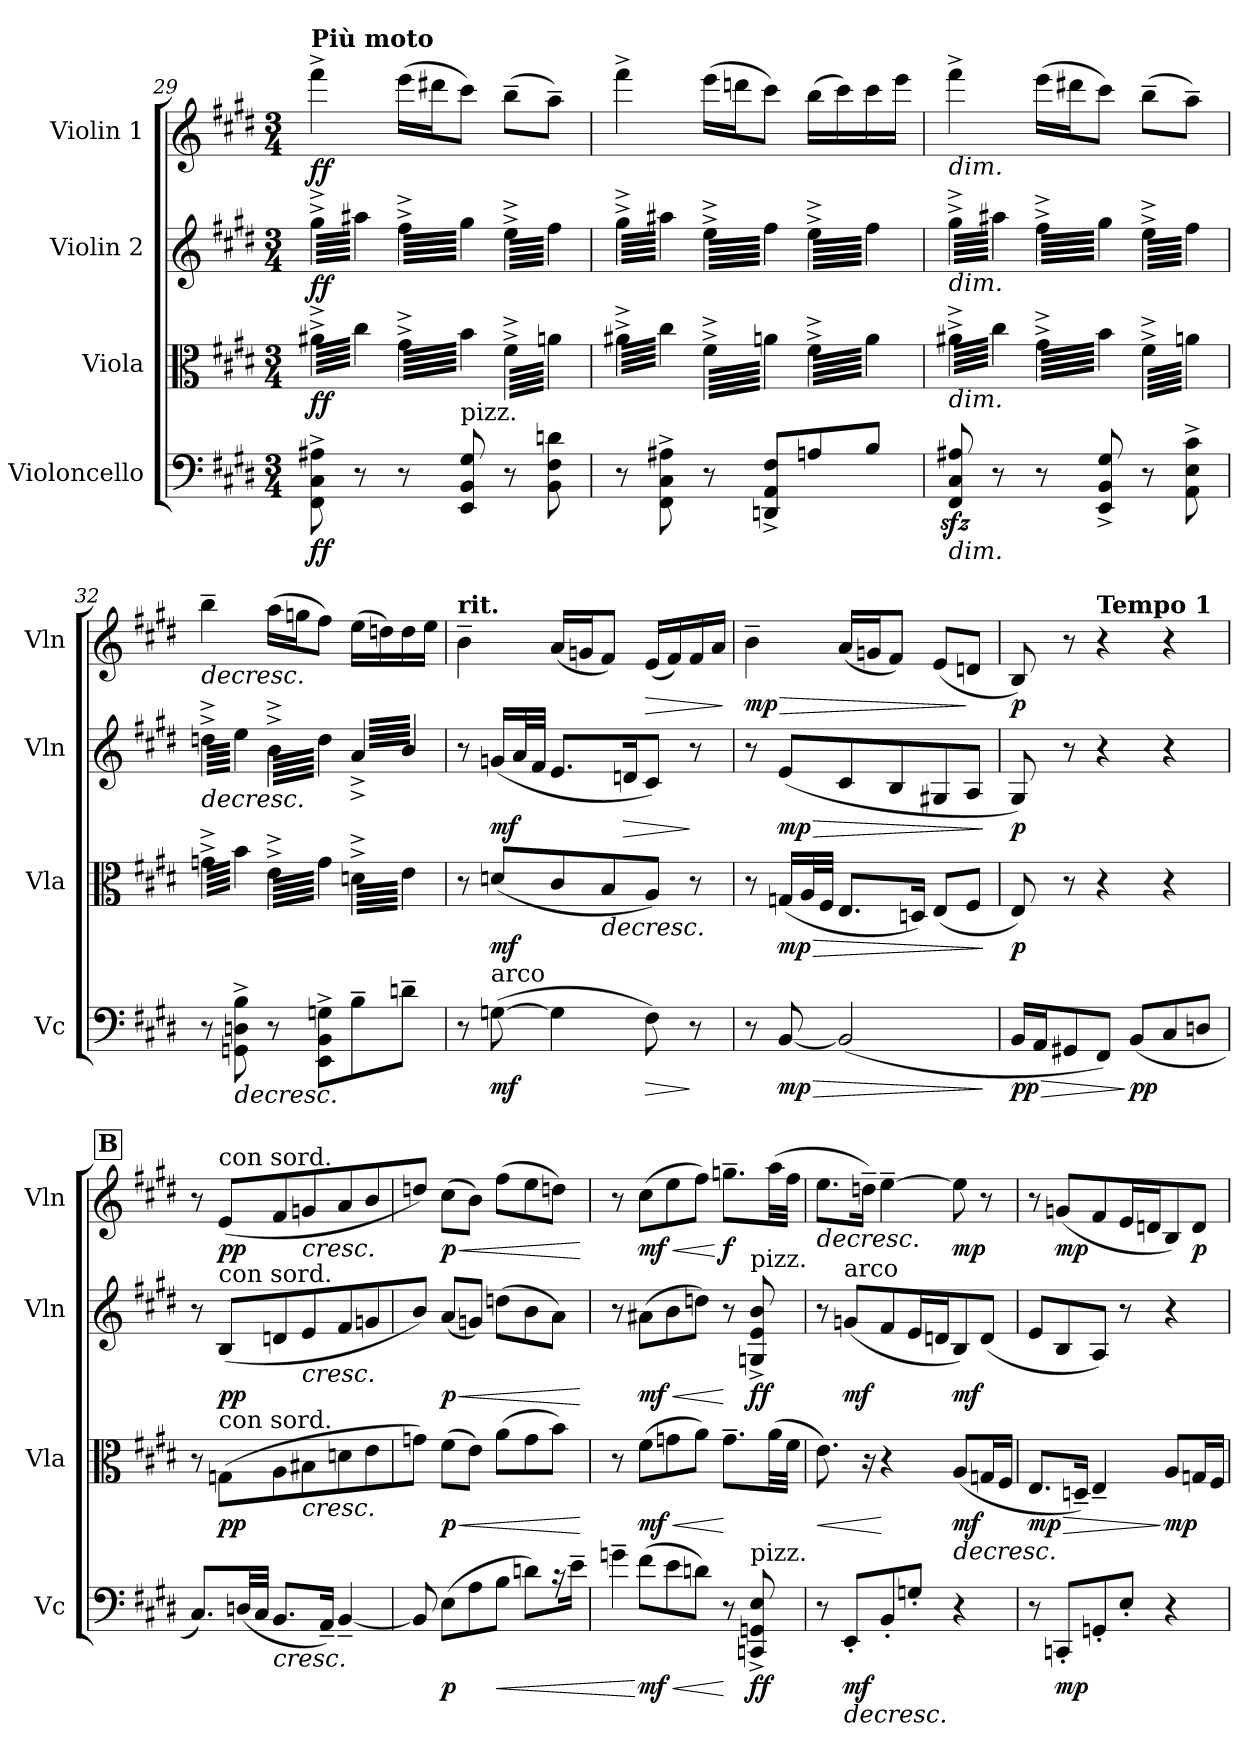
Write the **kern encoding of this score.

**kern	**dynam	**kern	**dynam	**kern	**dynam	**kern	**dynam
*part4	*part4	*part3	*part3	*part2	*part2	*part1	*part1
*staff4	*staff4	*staff3	*staff3	*staff2	*staff2	*staff1	*staff1
*I"Violoncello	*	*I"Viola	*	*I"Violin 2	*	*I"Violin 1	*
*I'Vc	*	*I'Vla	*	*I'Vln	*	*I'Vln	*
*clefF4	*	*clefC3	*	*clefG2	*	*clefG2	*
*k[f#c#g#d#]	*	*k[f#c#g#d#]	*	*k[f#c#g#d#]	*	*k[f#c#g#d#]	*
*M3/4	*	*M3/4	*	*M3/4	*	*M3/4	*
=29	=29	=29	=29	=29	=29	=29	=29
!	!	!	!	!	!	!LO:TX:a:B:t=Più moto	!
!	!LO:DY:b	!	!LO:DY:b	!	!LO:DY:b	!	!LO:DY:b
*	*	*tremolo	*	*	*	*	*
*	*	*	*	*tremolo	*	*	*
8FF#\^ 8C#\^ 8A#X\^	ff	(64a#X^\LLLL	ff	(64gg#^\LLLL	ff	4fff#^\	ff
.	.	64cc#\)	.	64aa#X\)	.	.	.
.	.	64a#X^\	.	64gg#^\	.	.	.
.	.	64cc#\)	.	64aa#X\)	.	.	.
.	.	64a#X^\	.	64gg#^\	.	.	.
.	.	64cc#\)	.	64aa#X\)	.	.	.
.	.	64a#X^\	.	64gg#^\	.	.	.
.	.	64cc#\)	.	64aa#X\)	.	.	.
8r	.	64a#X^\	.	64gg#^\	.	.	.
.	.	64cc#\)	.	64aa#X\)	.	.	.
.	.	64a#X^\	.	64gg#^\	.	.	.
.	.	64cc#\)	.	64aa#X\)	.	.	.
.	.	64a#X^\	.	64gg#^\	.	.	.
.	.	64cc#\)	.	64aa#X\)	.	.	.
.	.	64a#X^\	.	64gg#^\	.	.	.
.	.	64cc#\)JJJJ	.	64aa#X\)JJJJ	.	.	.
8r	.	(64g#^\LLLL	.	(64ff#^\LLLL	.	(16eee\LL	.
.	.	64b\)	.	64gg#\)	.	.	.
.	.	64g#^\	.	64ff#^\	.	.	.
.	.	64b\)	.	64gg#\)	.	.	.
.	.	64g#^\	.	64ff#^\	.	16ddd#X\J	.
.	.	64b\)	.	64gg#\)	.	.	.
.	.	64g#^\	.	64ff#^\	.	.	.
.	.	64b\)	.	64gg#\)	.	.	.
!LO:TX:a:t=pizz.	!	!	!	!	!	!	!
8EE/ 8BB/ 8G#/	.	64g#^\	.	64ff#^\	.	8ccc#\J)	.
.	.	64b\)	.	64gg#\)	.	.	.
.	.	64g#^\	.	64ff#^\	.	.	.
.	.	64b\)	.	64gg#\)	.	.	.
.	.	64g#^\	.	64ff#^\	.	.	.
.	.	64b\)	.	64gg#\)	.	.	.
.	.	64g#^\	.	64ff#^\	.	.	.
.	.	64b\)JJJJ	.	64gg#\)JJJJ	.	.	.
8r	.	(64f#^\LLLL	.	(64ee^\LLLL	.	(8bb~\L	.
.	.	64an\)	.	64ff#\)	.	.	.
.	.	64f#^\	.	64ee^\	.	.	.
.	.	64an\)	.	64ff#\)	.	.	.
.	.	64f#^\	.	64ee^\	.	.	.
.	.	64an\)	.	64ff#\)	.	.	.
.	.	64f#^\	.	64ee^\	.	.	.
.	.	64an\)	.	64ff#\)	.	.	.
8BB\ 8F#\ 8dn\	.	64f#^\	.	64ee^\	.	8aa~\J)	.
.	.	64an\)	.	64ff#\)	.	.	.
.	.	64f#^\	.	64ee^\	.	.	.
.	.	64an\)	.	64ff#\)	.	.	.
.	.	64f#^\	.	64ee^\	.	.	.
.	.	64an\)	.	64ff#\)	.	.	.
.	.	64f#^\	.	64ee^\	.	.	.
.	.	64an\)JJJJ	.	64ff#\)JJJJ	.	.	.
=30	=30	=30	=30	=30	=30	=30	=30
8r	.	(64a#X^\LLLL	.	(64gg#^\LLLL	.	4fff#^\	.
.	.	64cc#\)	.	64aa#X\)	.	.	.
.	.	64a#X^\	.	64gg#^\	.	.	.
.	.	64cc#\)	.	64aa#X\)	.	.	.
.	.	64a#X^\	.	64gg#^\	.	.	.
.	.	64cc#\)	.	64aa#X\)	.	.	.
.	.	64a#X^\	.	64gg#^\	.	.	.
.	.	64cc#\)	.	64aa#X\)	.	.	.
8FF#\^ 8C#\^ 8A#X\^	.	64a#X^\	.	64gg#^\	.	.	.
.	.	64cc#\)	.	64aa#X\)	.	.	.
.	.	64a#X^\	.	64gg#^\	.	.	.
.	.	64cc#\)	.	64aa#X\)	.	.	.
.	.	64a#X^\	.	64gg#^\	.	.	.
.	.	64cc#\)	.	64aa#X\)	.	.	.
.	.	64a#X^\	.	64gg#^\	.	.	.
.	.	64cc#\)JJJJ	.	64aa#X\)JJJJ	.	.	.
8r	.	(64f#^\LLLL	.	(64ee^\LLLL	.	(16eee\LL	.
.	.	64an\)	.	64ff#\)	.	.	.
.	.	64f#^\	.	64ee^\	.	.	.
.	.	64an\)	.	64ff#\)	.	.	.
.	.	64f#^\	.	64ee^\	.	16dddn\J	.
.	.	64an\)	.	64ff#\)	.	.	.
.	.	64f#^\	.	64ee^\	.	.	.
.	.	64an\)	.	64ff#\)	.	.	.
8DDn/^ 8AA/^ 8F#/^L	.	64f#^\	.	64ee^\	.	8ccc#\J)	.
.	.	64an\)	.	64ff#\)	.	.	.
.	.	64f#^\	.	64ee^\	.	.	.
.	.	64an\)	.	64ff#\)	.	.	.
.	.	64f#^\	.	64ee^\	.	.	.
.	.	64an\)	.	64ff#\)	.	.	.
.	.	64f#^\	.	64ee^\	.	.	.
.	.	64an\)JJJJ	.	64ff#\)JJJJ	.	.	.
8An/	.	(64f#^\LLLL	.	(64ee^\LLLL	.	(16bb\LL	.
.	.	64a\)	.	64ff#\)	.	.	.
.	.	64f#^\	.	64ee^\	.	.	.
.	.	64a\)	.	64ff#\)	.	.	.
.	.	64f#^\	.	64ee^\	.	16ccc#\)	.
.	.	64a\)	.	64ff#\)	.	.	.
.	.	64f#^\	.	64ee^\	.	.	.
.	.	64a\)	.	64ff#\)	.	.	.
8B/J	.	64f#^\	.	64ee^\	.	16ccc#\	.
.	.	64a\)	.	64ff#\)	.	.	.
.	.	64f#^\	.	64ee^\	.	.	.
.	.	64a\)	.	64ff#\)	.	.	.
.	.	64f#^\	.	64ee^\	.	16eee\JJ	.
.	.	64a\)	.	64ff#\)	.	.	.
.	.	64f#^\	.	64ee^\	.	.	.
.	.	64a\)JJJJ	.	64ff#\)JJJJ	.	.	.
=31	=31	=31	=31	=31	=31	=31	=31
!	!	!	!	!	!	!LO:TX:b:i:t=dim.	!
!	!	!	!	!LO:TX:b:i:t=dim.	!	!	!
!	!	!LO:TX:b:i:t=dim.	!	!	!	!	!
!LO:TX:b:i:t=dim.	!	!	!	!	!	!	!
8FF#/zz< 8C#/zz< 8A#X/zz<	.	(64a#X^\LLLL	.	(64gg#^\LLLL	.	4fff#^\	.
.	.	64cc#\)	.	64aa#X\)	.	.	.
.	.	64a#X^\	.	64gg#^\	.	.	.
.	.	64cc#\)	.	64aa#X\)	.	.	.
.	.	64a#X^\	.	64gg#^\	.	.	.
.	.	64cc#\)	.	64aa#X\)	.	.	.
.	.	64a#X^\	.	64gg#^\	.	.	.
.	.	64cc#\)	.	64aa#X\)	.	.	.
8r	.	64a#X^\	.	64gg#^\	.	.	.
.	.	64cc#\)	.	64aa#X\)	.	.	.
.	.	64a#X^\	.	64gg#^\	.	.	.
.	.	64cc#\)	.	64aa#X\)	.	.	.
.	.	64a#X^\	.	64gg#^\	.	.	.
.	.	64cc#\)	.	64aa#X\)	.	.	.
.	.	64a#X^\	.	64gg#^\	.	.	.
.	.	64cc#\)JJJJ	.	64aa#X\)JJJJ	.	.	.
8r	.	(64g#^\LLLL	.	(64ff#^\LLLL	.	(16eee\LL	.
.	.	64b\)	.	64gg#\)	.	.	.
.	.	64g#^\	.	64ff#^\	.	.	.
.	.	64b\)	.	64gg#\)	.	.	.
.	.	64g#^\	.	64ff#^\	.	16ddd#X\J	.
.	.	64b\)	.	64gg#\)	.	.	.
.	.	64g#^\	.	64ff#^\	.	.	.
.	.	64b\)	.	64gg#\)	.	.	.
8EE/^ 8BB/^ 8G#/^	.	64g#^\	.	64ff#^\	.	8ccc#\J)	.
.	.	64b\)	.	64gg#\)	.	.	.
.	.	64g#^\	.	64ff#^\	.	.	.
.	.	64b\)	.	64gg#\)	.	.	.
.	.	64g#^\	.	64ff#^\	.	.	.
.	.	64b\)	.	64gg#\)	.	.	.
.	.	64g#^\	.	64ff#^\	.	.	.
.	.	64b\)JJJJ	.	64gg#\)JJJJ	.	.	.
8r	.	(64f#^\LLLL	.	(64ee^\LLLL	.	(8bb~\L	.
.	.	64an\)	.	64ff#\)	.	.	.
.	.	64f#^\	.	64ee^\	.	.	.
.	.	64an\)	.	64ff#\)	.	.	.
.	.	64f#^\	.	64ee^\	.	.	.
.	.	64an\)	.	64ff#\)	.	.	.
.	.	64f#^\	.	64ee^\	.	.	.
.	.	64an\)	.	64ff#\)	.	.	.
8AA\^ 8E\^ 8c#\^	.	64f#^\	.	64ee^\	.	8aa~\J)	.
.	.	64an\)	.	64ff#\)	.	.	.
.	.	64f#^\	.	64ee^\	.	.	.
.	.	64an\)	.	64ff#\)	.	.	.
.	.	64f#^\	.	64ee^\	.	.	.
.	.	64an\)	.	64ff#\)	.	.	.
.	.	64f#^\	.	64ee^\	.	.	.
.	.	64an\)JJJJ	.	64ff#\)JJJJ	.	.	.
!!LO:LB:g=z
=32	=32	=32	=32	=32	=32	=32	=32
!	!	!	!	!	!LO:HP:b	!	!LO:HP:b
8r	.	(64gn^\LLLL	.	(64ddn^\LLLL	>	4bb~\	>
.	.	64b\)	.	64ee\)	.	.	.
.	.	64gn^\	.	64ddn^\	.	.	.
.	.	64b\)	.	64ee\)	.	.	.
.	.	64gn^\	.	64ddn^\	.	.	.
.	.	64b\)	.	64ee\)	.	.	.
.	.	64gn^\	.	64ddn^\	.	.	.
.	.	64b\)	.	64ee\)	.	.	.
!	!LO:HP:b	!	!	!	!	!	!
8GGn\^ 8Dn\^ 8B\^	>	64gn^\	.	64ddn^\	.	.	.
.	.	64b\)	.	64ee\)	.	.	.
.	.	64gn^\	.	64ddn^\	.	.	.
.	.	64b\)	.	64ee\)	.	.	.
.	.	64gn^\	.	64ddn^\	.	.	.
.	.	64b\)	.	64ee\)	.	.	.
.	.	64gn^\	.	64ddn^\	.	.	.
.	.	64b\)JJJJ	.	64ee\)JJJJ	.	.	.
8r	.	(64e^\LLLL	.	(64b^\LLLL	.	(16aa\LL	.
.	.	64g\)	.	64dd\)	.	.	.
.	.	64e^\	.	64b^\	.	.	.
.	.	64g\)	.	64dd\)	.	.	.
.	.	64e^\	.	64b^\	.	16ggn\J	.
.	.	64g\)	.	64dd\)	.	.	.
.	.	64e^\	.	64b^\	.	.	.
.	.	64g\)	.	64dd\)	.	.	.
8EE\^ 8BB\^ 8Gn\^L	.	64e^\	.	64b^\	.	8ff#\J)	.
.	.	64g\)	.	64dd\)	.	.	.
.	.	64e^\	.	64b^\	.	.	.
.	.	64g\)	.	64dd\)	.	.	.
.	.	64e^\	.	64b^\	.	.	.
.	.	64g\)	.	64dd\)	.	.	.
.	.	64e^\	.	64b^\	.	.	.
.	.	64g\)JJJJ	.	64dd\)JJJJ	.	.	.
8B~\	.	(64dn^\LLLL	.	(64a^/LLLL	.	(16ee\LL	.
.	.	64e\)	.	64b/)	.	.	.
.	.	64dn^\	.	64a^/	.	.	.
.	.	64e\)	.	64b/)	.	.	.
.	.	64dn^\	.	64a^/	.	16ddn\)	.
.	.	64e\)	.	64b/)	.	.	.
.	.	64dn^\	.	64a^/	.	.	.
.	.	64e\)	.	64b/)	.	.	.
8dn~\J	.	64dn^\	.	64a^/	.	16dd\	.
.	.	64e\)	.	64b/)	.	.	.
.	.	64dn^\	.	64a^/	.	.	.
.	.	64e\)	.	64b/)	.	.	.
.	.	64dn^\	.	64a^/	.	16ee\JJ	.
.	.	64e\)	.	64b/)	.	.	.
.	.	64dn^\	.	64a^/	.	.	.
.	.	64e\)JJJJ	.	64b/)JJJJ	.	.	.
*	*	*	*	*Xtremolo	*	*	*
*	*	*Xtremolo	*	*	*	*	*
=33	=33	=33	=33	=33	=33	=33	=33
!	!	!	!	!	!	!LO:TX:a:B:t=rit.	!
8r	.	8r	.	8r	.	4b~\	.
.	.	.	.	.	.	.	.
.	.	.	.	.	.	.	.
.	.	.	.	.	.	.	.
.	.	.	.	.	.	.	.
.	.	.	.	.	.	.	.
.	.	.	.	.	.	.	.
.	.	.	.	.	.	.	.
!LO:TX:a:t=arco	!	!	!	!	!	!	!
!	!LO:DY:b	!	!LO:DY:b	!	!LO:DY:b	!	!
([8Gn\	mf	(8dn/L	mf	(16gn/LL	mf	.	.
.	.	.	.	32a/L	.	.	.
.	.	.	.	32f#/JJJ	.	.	.
4G\]	.	8c#/	.	8.e/L	.	(16a/LL	.
.	.	.	.	.	.	16gn/J	.
!	!	!	!LO:HP:b	!	!	!	!
.	.	8B/	>	.	.	8f#/J)	.
!	!	!	!	!	!LO:HP:b	!	!
.	.	.	.	16dn/K	>	.	.
!	!LO:HP:b	!	!	!	!	!	!LO:HP:b
8F#\)	>	8A/J)	.	8c#/J)	.	(16e/LL	>
.	.	.	.	.	.	16f#/)	.
8r	]	8r	.	8r	]	16f#/	.
.	.	.	.	.	.	16a/JJ	.
.	.	.	.	.	.	.	]
=34	=34	=34	=34	=34	=34	=34	=34
!	!	!	!	!	!	!	!LO:HP:b
!	!	!	!	!	!	!	!LO:DY:n=1:b
8r	.	8r	.	8r	.	4b~\	> mp
!	!LO:HP:b	!	!LO:HP:b	!	!LO:HP:b	!	!
!	!LO:DY:n=1:b	!	!LO:DY:n=1:b	!	!LO:DY:n=1:b	!	!
[8BB/	> mp	(16Gn/LL	> mp	(>8e/L	> mp	.	.
.	.	32A/L	.	.	.	.	.
.	.	32F#/JJJ	.	.	.	.	.
(2BB/]	.	8.E/L	.	8c#/	.	(16a/LL	.
.	.	.	.	.	.	16gn/J	.
.	.	.	.	8B/	.	8f#/J)	.
.	.	16Dn/Jk)	.	.	.	.	.
.	.	(8E/L	.	8G#X/	.	(8e/L	.
.	.	8F#/J	.	8A/J	.	8dn/J	]
.	]	.	]	.	]	.	.
=35	=35	=35	=35	=35	=35	=35	=35
!	!LO:HP:b	!	!	!	!	!	!
!	!LO:DY:n=1:b	!	!	!	!	!	!
!	!LO:DY:n=2:b	!	!LO:DY:b	!	!LO:DY:b	!	!LO:DY:b
16BB/LL	> p p	8E/)	p	8G#/)	p	8B/)	p
16AA/J	.	.	.	.	.	.	.
8GG#X/	.	8r	.	8r	.	8r	.
!	!	!	!	!	!	!LO:TX:a:B:t=Tempo 1	!
8FF#/J)	.	4r	.	4r	.	4r	.
!	!LO:DY:n=3:b	!	!	!	!	!	!
(8BB/L	] pp	.	.	.	.	.	.
8C#/	.	4r	.	4r	.	4r	.
8Dn/J	.	.	.	.	.	.	.
!!LO:PB:g=z
!!LO:REH:place=s1:a:B:cj:fs=14:t=B
=36	=36	=36	=36	=36	=36	=36	=36
8.C#/L)	.	8r	.	8r	.	8r	.
!	!	!	!	!	!	!LO:TX:a:t=con sord.	!
!	!	!	!	!LO:TX:a:t=con sord.	!	!	!
!	!	!LO:TX:a:t=con sord.	!	!	!	!	!
!	!	!	!LO:DY:b	!	!LO:DY:b	!	!LO:DY:b
.	.	(8Gn\L	pp	(8B/L	pp	(8e/L	pp
(32Dn/LL	.	.	.	.	.	.	.
32C#/JJJ	.	.	.	.	.	.	.
!	!LO:HP:b	!	!	!	!	!	!
8.BB/L	<	8A\	.	8dn/	.	8f#/	.
!	!	!	!LO:HP:b	!	!LO:HP:b	!	!LO:HP:b
.	.	8B#X\	<	8e/	<	8gn/	<
16AA~/Jk)	.	.	.	.	.	.	.
[4BB~/	.	8dn\	.	8f#/	.	8a/	.
.	.	8e\	.	8gn/	.	8b/	.
=37	=37	=37	=37	=37	=37	=37	=37
8BB/]	.	8gn\J)	.	8b/J)	.	8ddn/J)	.
!	!LO:DY:n=1:b	!	!LO:HP:n=1:b	!	!LO:HP:n=1:b	!	!LO:HP:n=1:b
!	!	!	!LO:DY:n=1:b	!	!LO:DY:n=1:b	!	!LO:DY:n=1:b
(8E\L	] p	(8f#\L	] < p	(8a/L	] < p	(8cc#\L	] < p
8A\	.	8e\J)	.	8gn/J)	.	8b\J)	.
!	!LO:HP:b	!	!	!	!	!	!
8B\J	<	(8a\L	.	(8ddn\L	.	(8ff#\L	.
8dn\L)	.	8g\	.	8b\	.	8ee\	.
16r	.	8b\J)	.	8a\J)	.	8ddn\J)	.
16e~\J	.	.	.	.	.	.	.
.	.	.	[	.	[	.	[
=38	=38	=38	=38	=38	=38	=38	=38
8gn~\J	.	8r	.	8r	.	8r	.
!	!LO:HP:n=1:b	!	!LO:HP:b	!	!LO:HP:b	!	!LO:HP:b
!	!LO:DY:n=1:b	!	!LO:DY:n=1:b	!	!LO:DY:n=1:b	!	!LO:DY:n=1:b
(8f#\L	[ < mf	(8f#\L	< mf	(8a#X\L	< mf	(8cc#\L	< mf
8e\	.	8gn\	.	8b\	.	8ee\	.
8dn\J)	.	8a\J)	.	8ddn\J)	.	8ff#\J)	.
!	!	!	!	!	!	!	!LO:DY:n=2:b
8r	[	8.g~\L	[	8r	[	8.ggn~\L	[ f
!	!	!	!	!LO:TX:a:t=pizz.	!	!	!
!LO:TX:a:t=pizz.	!	!	!	!	!	!	!
!	!LO:DY:n=2:b	!	!	!	!LO:DY:n=2:b	!	!
8CCn/^ 8GGn/^ 8E/^	ff	.	.	8Gn/^ 8e/^ 8b/^	ff	.	.
.	.	(32a\LL	.	.	.	(32aa\LL	.
.	.	32f#\JJJ	.	.	.	32ff#\JJJ	.
=39	=39	=39	=39	=39	=39	=39	=39
!	!	!	!LO:HP:b	!	!	!	!LO:HP:b
8r	.	8.e\)	<	8r	.	8.ee\L	>
!	!	!	!	!LO:TX:a:t=arco	!	!	!
!	!LO:HP:b	!	!	!	!	!	!
!	!LO:DY:n=1:b	!	!	!	!LO:DY:b	!	!
8EE'/L	> mf	.	.	(8gn/L	mf	.	.
.	.	16r	.	.	.	16ddn~\Jk)	.
8BB'/	.	4r	[	8f#/	.	[4ee~\	.
8Gn'/J	.	.	.	16e/L	.	.	.
.	.	.	.	16dn/J	.	.	.
!	!	!	!LO:HP:b	!	!	!	!
!	!	!	!LO:DY:n=1:b	!	!LO:DY:b	!	!LO:DY:n=1:b
4r	[	(8A/L	> mf	8B/)	mf	8ee\]	[ mp
.	.	16Gn/L	.	(8d/J	.	8r	.
.	.	16F#/JJ	.	.	.	.	.
.	.	.	[	.	.	.	.
!!LO:LB:g=z
=40	=40	=40	=40	=40	=40	=40	=40
!	!	!	!LO:HP:b	!	!	!	!
!	!	!	!LO:DY:n=1:b	!	!	!	!
8r	.	8.E/L	> mp	8e/L	.	8r	.
!	!LO:DY:b	!	!	!	!	!	!LO:DY:b
8CCn'/L	mp	.	.	8B/	.	(8gn/L	mp
.	.	16Dn~/Jk)	.	.	.	.	.
8GGn'/	.	4E~/	.	8A/J)	.	8f#/	.
8E'/J	.	.	.	8r	[	16e/L	.
.	.	.	.	.	.	16dn/J	.
!	!	!	!LO:DY:n=2:b	!	!	!	!
4r	]	8A/L	] mp	4r	.	8B/)	.
!	!	!	!	!	!	!	!LO:DY:n=1:b
.	.	16Gn/L	.	.	.	8d/J	] p
.	.	16F#/JJ	.	.	.	.	.
.	.	.	]	.	.	.	.
=	=	=	=	=	=	=	=
*-	*-	*-	*-	*-	*-	*-	*-
